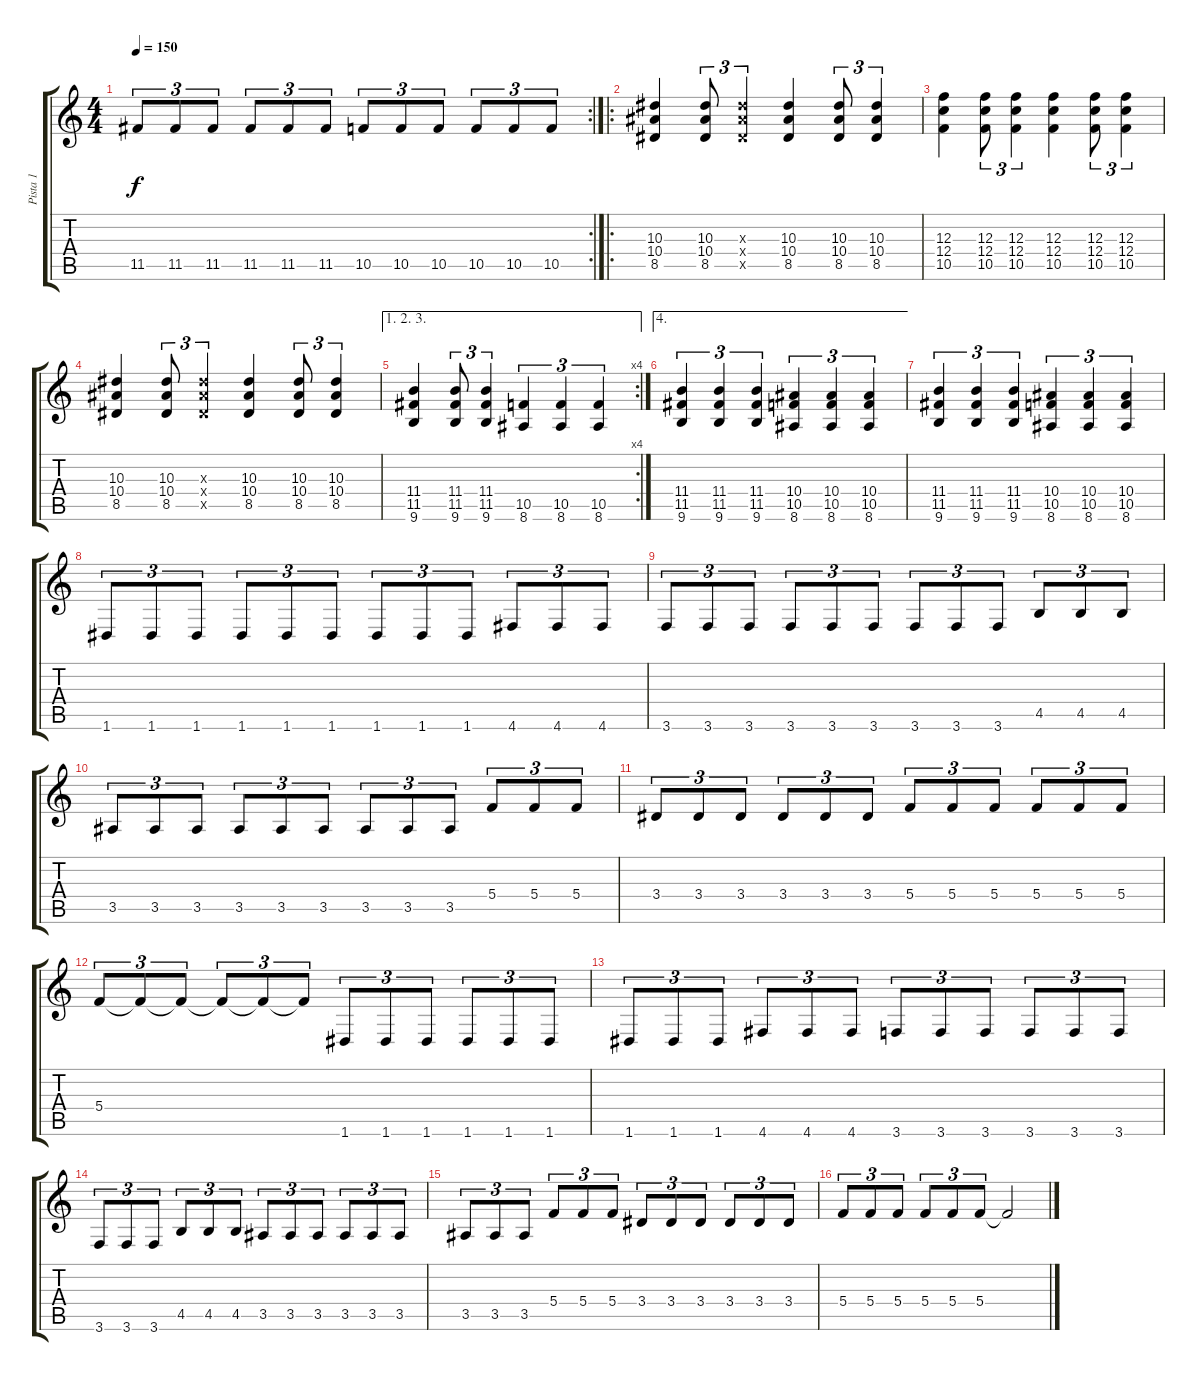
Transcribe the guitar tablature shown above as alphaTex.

\track ("Pista 1" "Pista 1") {instrument overdrivenguitar}
\staff {score tabs}
\tuning (D4 A3 F3 C3 G2 D2) {hide}
\rc 2
\ts (4 4)
\tempo 150
\clef g2
\ks c
11.5.8{tu (3 2) dy f} 11.5.8{tu (3 2)} 11.5.8{tu (3 2)} 11.5.8{tu (3 2)} 11.5.8{tu (3 2)} 11.5.8{tu (3 2)} 10.5.8{tu (3 2)} 10.5.8{tu (3 2)} 10.5.8{tu (3 2)} 10.5.8{tu (3 2)} 10.5.8{tu (3 2)} 10.5.8{tu (3 2)} |
\ro
(10.3 10.4 8.5).4 (10.3 10.4 8.5).8{tu (3 2)} (10.3{x} 10.4{x} 8.5{x}).4{tu (3 2)} (10.3 10.4 8.5).4 (10.3 10.4 8.5).8{tu (3 2)} (10.3 10.4 8.5).4{tu (3 2)} |
(12.3 12.4 10.5).4 (12.3 12.4 10.5).8{tu (3 2)} (12.3 12.4 10.5).4{tu (3 2)} (12.3 12.4 10.5).4 (12.3 12.4 10.5).8{tu (3 2)} (12.3 12.4 10.5).4{tu (3 2)} |
(10.3 10.4 8.5).4 (10.3 10.4 8.5).8{tu (3 2)} (10.3{x} 10.4{x} 8.5{x}).4{tu (3 2)} (10.3 10.4 8.5).4 (10.3 10.4 8.5).8{tu (3 2)} (10.3 10.4 8.5).4{tu (3 2)} |
\ae (1 2 3)
\rc 4
(11.4 11.5 9.6).4 (11.4 11.5 9.6).8{tu (3 2)} (11.4 11.5 9.6).4{tu (3 2)} (10.5 8.6).4{tu (3 2)} (10.5 8.6).4{tu (3 2)} (10.5 8.6).4{tu (3 2)} |
\ae 4
(11.4 11.5 9.6).4{tu (3 2)} (11.4 11.5 9.6).4{tu (3 2)} (11.4 11.5 9.6).4{tu (3 2)} (10.4 10.5 8.6).4{tu (3 2)} (10.4 10.5 8.6).4{tu (3 2)} (10.4 10.5 8.6).4{tu (3 2)} |
(11.4 11.5 9.6).4{tu (3 2)} (11.4 11.5 9.6).4{tu (3 2)} (11.4 11.5 9.6).4{tu (3 2)} (10.4 10.5 8.6).4{tu (3 2)} (10.4 10.5 8.6).4{tu (3 2)} (10.4 10.5 8.6).4{tu (3 2)} |
1.6.8{tu (3 2)} 1.6.8{tu (3 2)} 1.6.8{tu (3 2)} 1.6.8{tu (3 2)} 1.6.8{tu (3 2)} 1.6.8{tu (3 2)} 1.6.8{tu (3 2)} 1.6.8{tu (3 2)} 1.6.8{tu (3 2)} 4.6.8{tu (3 2)} 4.6.8{tu (3 2)} 4.6.8{tu (3 2)} |
3.6.8{tu (3 2)} 3.6.8{tu (3 2)} 3.6.8{tu (3 2)} 3.6.8{tu (3 2)} 3.6.8{tu (3 2)} 3.6.8{tu (3 2)} 3.6.8{tu (3 2)} 3.6.8{tu (3 2)} 3.6.8{tu (3 2)} 4.5.8{tu (3 2)} 4.5.8{tu (3 2)} 4.5.8{tu (3 2)} |
3.5.8{tu (3 2)} 3.5.8{tu (3 2)} 3.5.8{tu (3 2)} 3.5.8{tu (3 2)} 3.5.8{tu (3 2)} 3.5.8{tu (3 2)} 3.5.8{tu (3 2)} 3.5.8{tu (3 2)} 3.5.8{tu (3 2)} 5.4.8{tu (3 2)} 5.4.8{tu (3 2)} 5.4.8{tu (3 2)} |
3.4.8{tu (3 2)} 3.4.8{tu (3 2)} 3.4.8{tu (3 2)} 3.4.8{tu (3 2)} 3.4.8{tu (3 2)} 3.4.8{tu (3 2)} 5.4.8{tu (3 2)} 5.4.8{tu (3 2)} 5.4.8{tu (3 2)} 5.4.8{tu (3 2)} 5.4.8{tu (3 2)} 5.4.8{tu (3 2)} |
5.4.8{tu (3 2)} 5.4{t}.8{tu (3 2)} 5.4{t}.8{tu (3 2)} 5.4{t}.8{tu (3 2)} 5.4{t}.8{tu (3 2)} 5.4{t}.8{tu (3 2)} 1.6.8{tu (3 2)} 1.6.8{tu (3 2)} 1.6.8{tu (3 2)} 1.6.8{tu (3 2)} 1.6.8{tu (3 2)} 1.6.8{tu (3 2)} |
1.6.8{tu (3 2)} 1.6.8{tu (3 2)} 1.6.8{tu (3 2)} 4.6.8{tu (3 2)} 4.6.8{tu (3 2)} 4.6.8{tu (3 2)} 3.6.8{tu (3 2)} 3.6.8{tu (3 2)} 3.6.8{tu (3 2)} 3.6.8{tu (3 2)} 3.6.8{tu (3 2)} 3.6.8{tu (3 2)} |
3.6.8{tu (3 2)} 3.6.8{tu (3 2)} 3.6.8{tu (3 2)} 4.5.8{tu (3 2)} 4.5.8{tu (3 2)} 4.5.8{tu (3 2)} 3.5.8{tu (3 2)} 3.5.8{tu (3 2)} 3.5.8{tu (3 2)} 3.5.8{tu (3 2)} 3.5.8{tu (3 2)} 3.5.8{tu (3 2)} |
3.5.8{tu (3 2)} 3.5.8{tu (3 2)} 3.5.8{tu (3 2)} 5.4.8{tu (3 2)} 5.4.8{tu (3 2)} 5.4.8{tu (3 2)} 3.4.8{tu (3 2)} 3.4.8{tu (3 2)} 3.4.8{tu (3 2)} 3.4.8{tu (3 2)} 3.4.8{tu (3 2)} 3.4.8{tu (3 2)} |
5.4.8{tu (3 2)} 5.4.8{tu (3 2)} 5.4.8{tu (3 2)} 5.4.8{tu (3 2)} 5.4.8{tu (3 2)} 5.4.8{tu (3 2)} 5.4{t}.2
